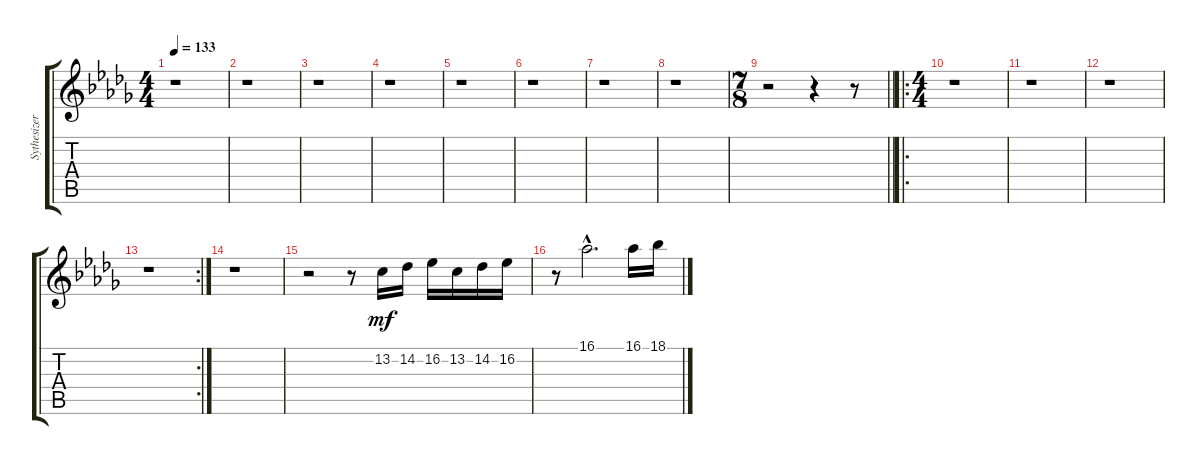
\track ("Sythesizer" "Sythesizer") {instrument oboe}
\staff {score tabs}
\tuning (E4 B3 G3 D3 A2 E2) {hide}
\ts (4 4)
\tempo 133
\clef g2
\ks db
r.1{dy mf instrument oboe} |
r.1 |
r.1 |
r.1 |
r.1 |
r.1 |
r.1 |
r.1 |
\ts (7 8)
\barLineRight lightlight
r.2 r.4 r.8 |
\ro
\ts (4 4)
r.1 |
r.1 |
r.1 |
\rc 2
r.1 |
r.1 |
r.2 r.8 13.2.16 14.2.16 16.2.16 13.2.16 14.2.16 16.2.16 |
r.8 16.1{hac}.2{d} 16.1.16 18.1.16
